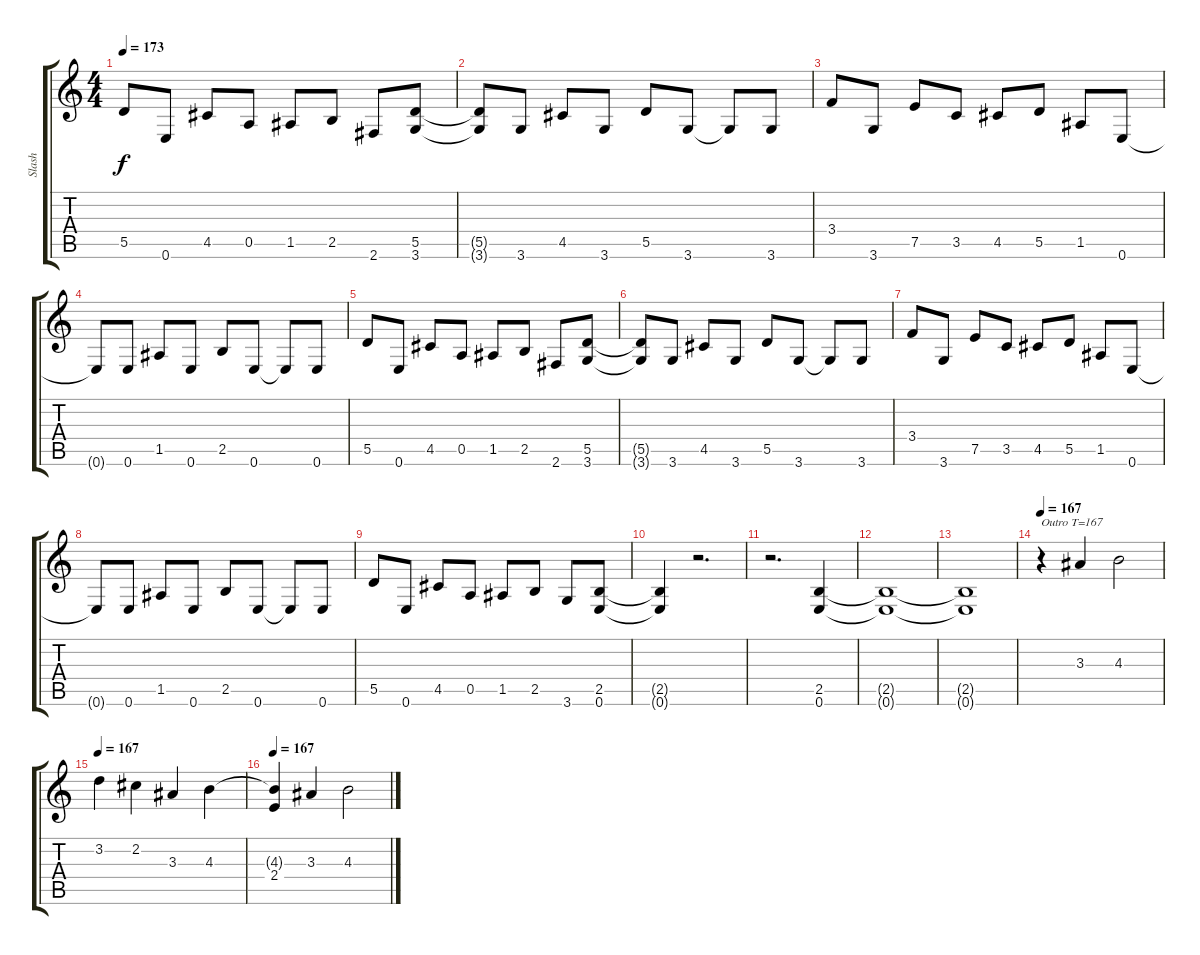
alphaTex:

\track ("Slash" "Slash") {instrument distortionguitar}
\staff {score tabs}
\tuning (E4 B3 G3 D3 A2 E2) {hide}
\ts (4 4)
\tempo 173
\clef g2
\ks c
5.5.8{dy f} 0.6.8 4.5.8 0.5.8 1.5.8 2.5.8 2.6.8 (5.5 3.6).8 |
(5.5{t} 3.6{t}).8 3.6.8 4.5.8 3.6.8 5.5.8 3.6.8 3.6{t}.8 3.6.8 |
3.4.8 3.6.8 7.5.8 3.5.8 4.5.8 5.5.8 1.5.8 0.6.8 |
0.6{t}.8 0.6.8 1.5.8 0.6.8 2.5.8 0.6.8 0.6{t}.8 0.6.8 |
5.5.8 0.6.8 4.5.8 0.5.8 1.5.8 2.5.8 2.6.8 (5.5 3.6).8 |
(5.5{t} 3.6{t}).8 3.6.8 4.5.8 3.6.8 5.5.8 3.6.8 3.6{t}.8 3.6.8 |
3.4.8 3.6.8 7.5.8 3.5.8 4.5.8 5.5.8 1.5.8 0.6.8 |
0.6{t}.8 0.6.8 1.5.8 0.6.8 2.5.8 0.6.8 0.6{t}.8 0.6.8 |
5.5.8 0.6.8 4.5.8 0.5.8 1.5.8 2.5.8 3.6.8 (2.5 0.6).8 |
(2.5{t} 0.6{t}).4 r.2{d} |
r.2{d} (2.5 0.6).4 |
(2.5{t} 0.6{t}).1 |
(2.5{t} 0.6{t}).1 |
\tempo 167
r.4{txt "Outro T=167"} 3.3.4 4.3.2 |
\tempo 167
3.2.4 2.2.4 3.3.4 4.3.4 |
\tempo 167
(4.3{t} 2.4).4 3.3.4 4.3.2
